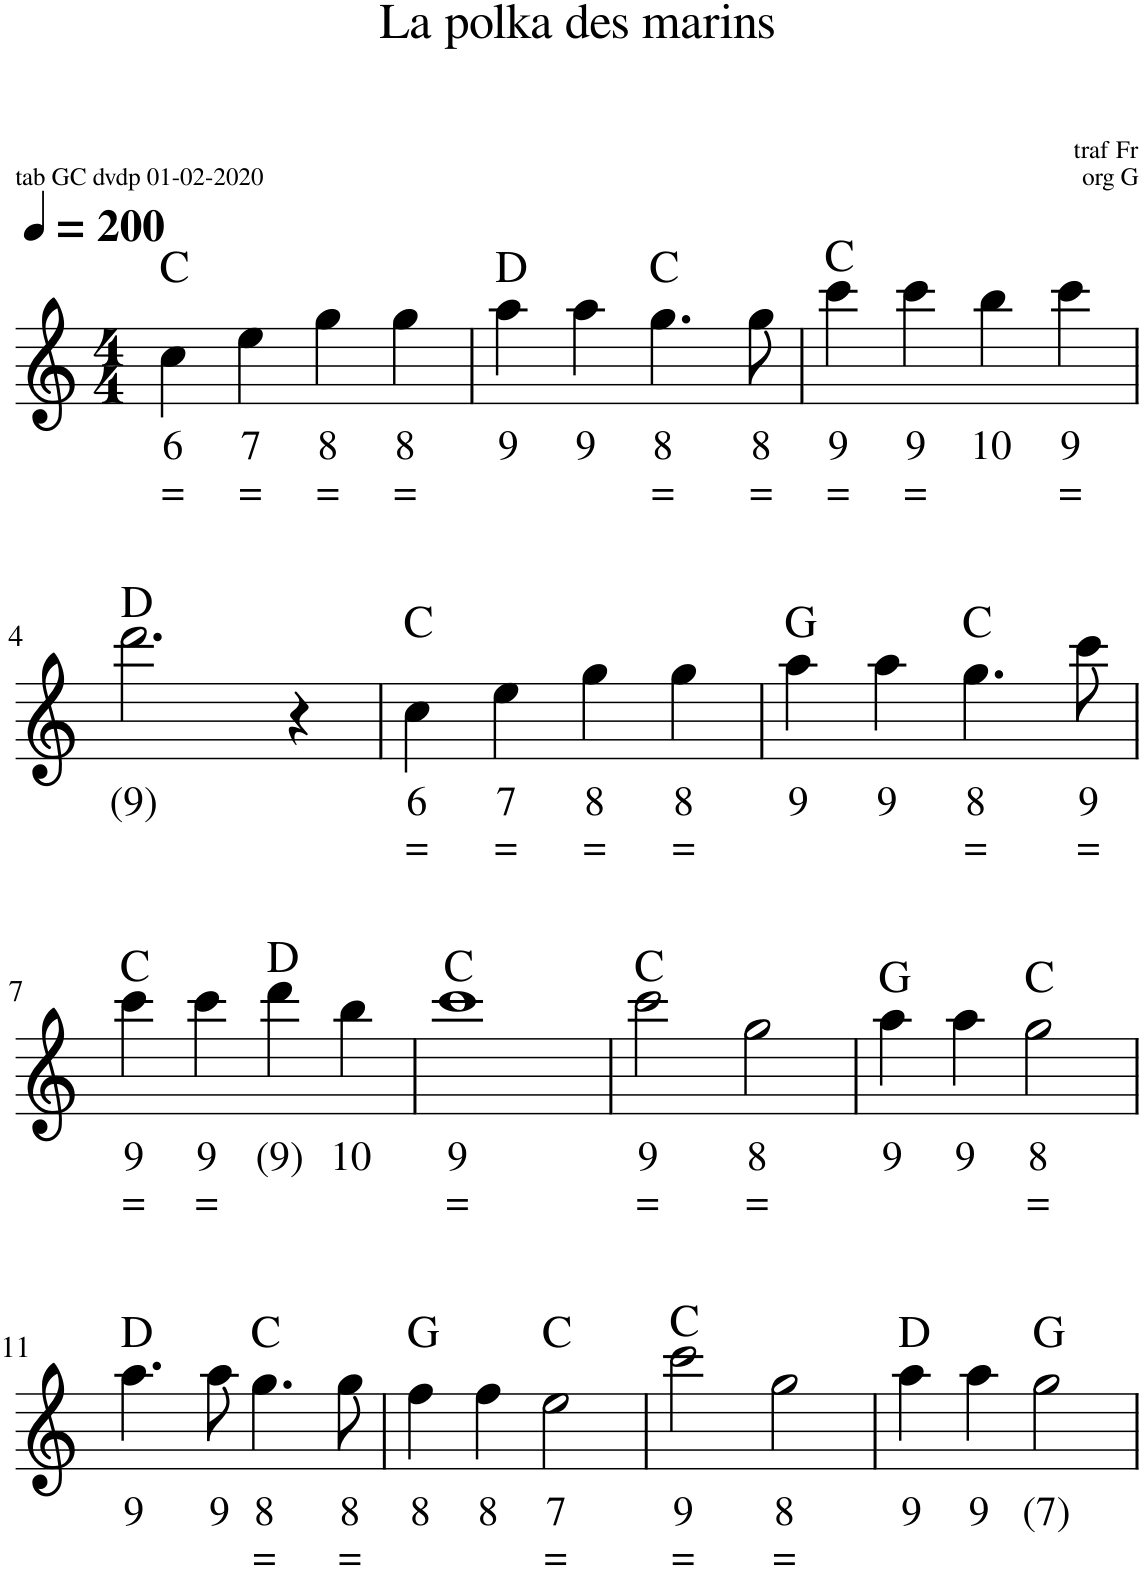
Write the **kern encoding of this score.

**kern	**text	**text	**harte
*part1	*part1	*part1	*part1
*staff1	*staff1	*staff1	*
*I"Stem	*	*	*
*clefG2	*	*	*
*k[]	*	*	*
*M4/4	*	*	*
*MM200	*	*	*
=1	=1	=1	=1
!	!LO:LY:b	!LO:LY:b	!
4cc\	6	=	C:maj
!	!LO:LY:b	!LO:LY:b	!
4ee\	7	=	.
!	!LO:LY:b	!LO:LY:b	!
4gg\	8	=	.
!	!LO:LY:b	!LO:LY:b	!
4gg\	8	=	.
=2	=2	=2	=2
!	!LO:LY:b	!	!
4aa\	9	.	D:maj
!	!LO:LY:b	!	!
4aa\	9	.	.
!	!LO:LY:b	!LO:LY:b	!
4.gg\	8	=	C:maj
!	!LO:LY:b	!LO:LY:b	!
8gg\	8	=	.
=3	=3	=3	=3
!	!LO:LY:b	!LO:LY:b	!
4ccc\	9	=	C:maj
!	!LO:LY:b	!LO:LY:b	!
4ccc\	9	=	.
!	!LO:LY:b	!	!
4bb\	10	.	.
!	!LO:LY:b	!LO:LY:b	!
4ccc\	9	=	.
!!LO:LB:g=z
=4	=4	=4	=4
!	!LO:LY:b	!	!
2.ddd\	(9)	.	D:maj
4r	.	.	.
=5	=5	=5	=5
!	!LO:LY:b	!LO:LY:b	!
4cc\	6	=	C:maj
!	!LO:LY:b	!LO:LY:b	!
4ee\	7	=	.
!	!LO:LY:b	!LO:LY:b	!
4gg\	8	=	.
!	!LO:LY:b	!LO:LY:b	!
4gg\	8	=	.
=6	=6	=6	=6
!	!LO:LY:b	!	!
4aa\	9	.	G:maj
!	!LO:LY:b	!	!
4aa\	9	.	.
!	!LO:LY:b	!LO:LY:b	!
4.gg\	8	=	C:maj
!	!LO:LY:b	!LO:LY:b	!
8ccc\	9	=	.
!!LO:LB:g=z
=7	=7	=7	=7
!	!LO:LY:b	!LO:LY:b	!
4ccc\	9	=	C:maj
!	!LO:LY:b	!LO:LY:b	!
4ccc\	9	=	.
!	!LO:LY:b	!	!
4ddd\	(9)	.	D:maj
!	!LO:LY:b	!	!
4bb\	10	.	.
=8	=8	=8	=8
!	!LO:LY:b	!LO:LY:b	!
1ccc	9	=	C:maj
=9	=9	=9	=9
!	!LO:LY:b	!LO:LY:b	!
2ccc\	9	=	C:maj
!	!LO:LY:b	!LO:LY:b	!
2gg\	8	=	.
=10	=10	=10	=10
!	!LO:LY:b	!	!
4aa\	9	.	G:maj
!	!LO:LY:b	!	!
4aa\	9	.	.
!	!LO:LY:b	!LO:LY:b	!
2gg\	8	=	C:maj
!!LO:LB:g=z
=11	=11	=11	=11
!	!LO:LY:b	!	!
4.aa\	9	.	D:maj
!	!LO:LY:b	!	!
8aa\	9	.	.
!	!LO:LY:b	!LO:LY:b	!
4.gg\	8	=	C:maj
!	!LO:LY:b	!LO:LY:b	!
8gg\	8	=	.
=12	=12	=12	=12
!	!LO:LY:b	!	!
4ffn\	8	.	G:maj
!	!LO:LY:b	!	!
4ff\	8	.	.
!	!LO:LY:b	!LO:LY:b	!
2ee\	7	=	C:maj
=13	=13	=13	=13
!	!LO:LY:b	!LO:LY:b	!
2ccc\	9	=	C:maj
!	!LO:LY:b	!LO:LY:b	!
2gg\	8	=	.
=14	=14	=14	=14
!	!LO:LY:b	!	!
4aa\	9	.	D:maj
!	!LO:LY:b	!	!
4aa\	9	.	.
!	!LO:LY:b	!	!
2gg\	(7)	.	G:maj
=	=	=	=
*-	*-	*-	*-
